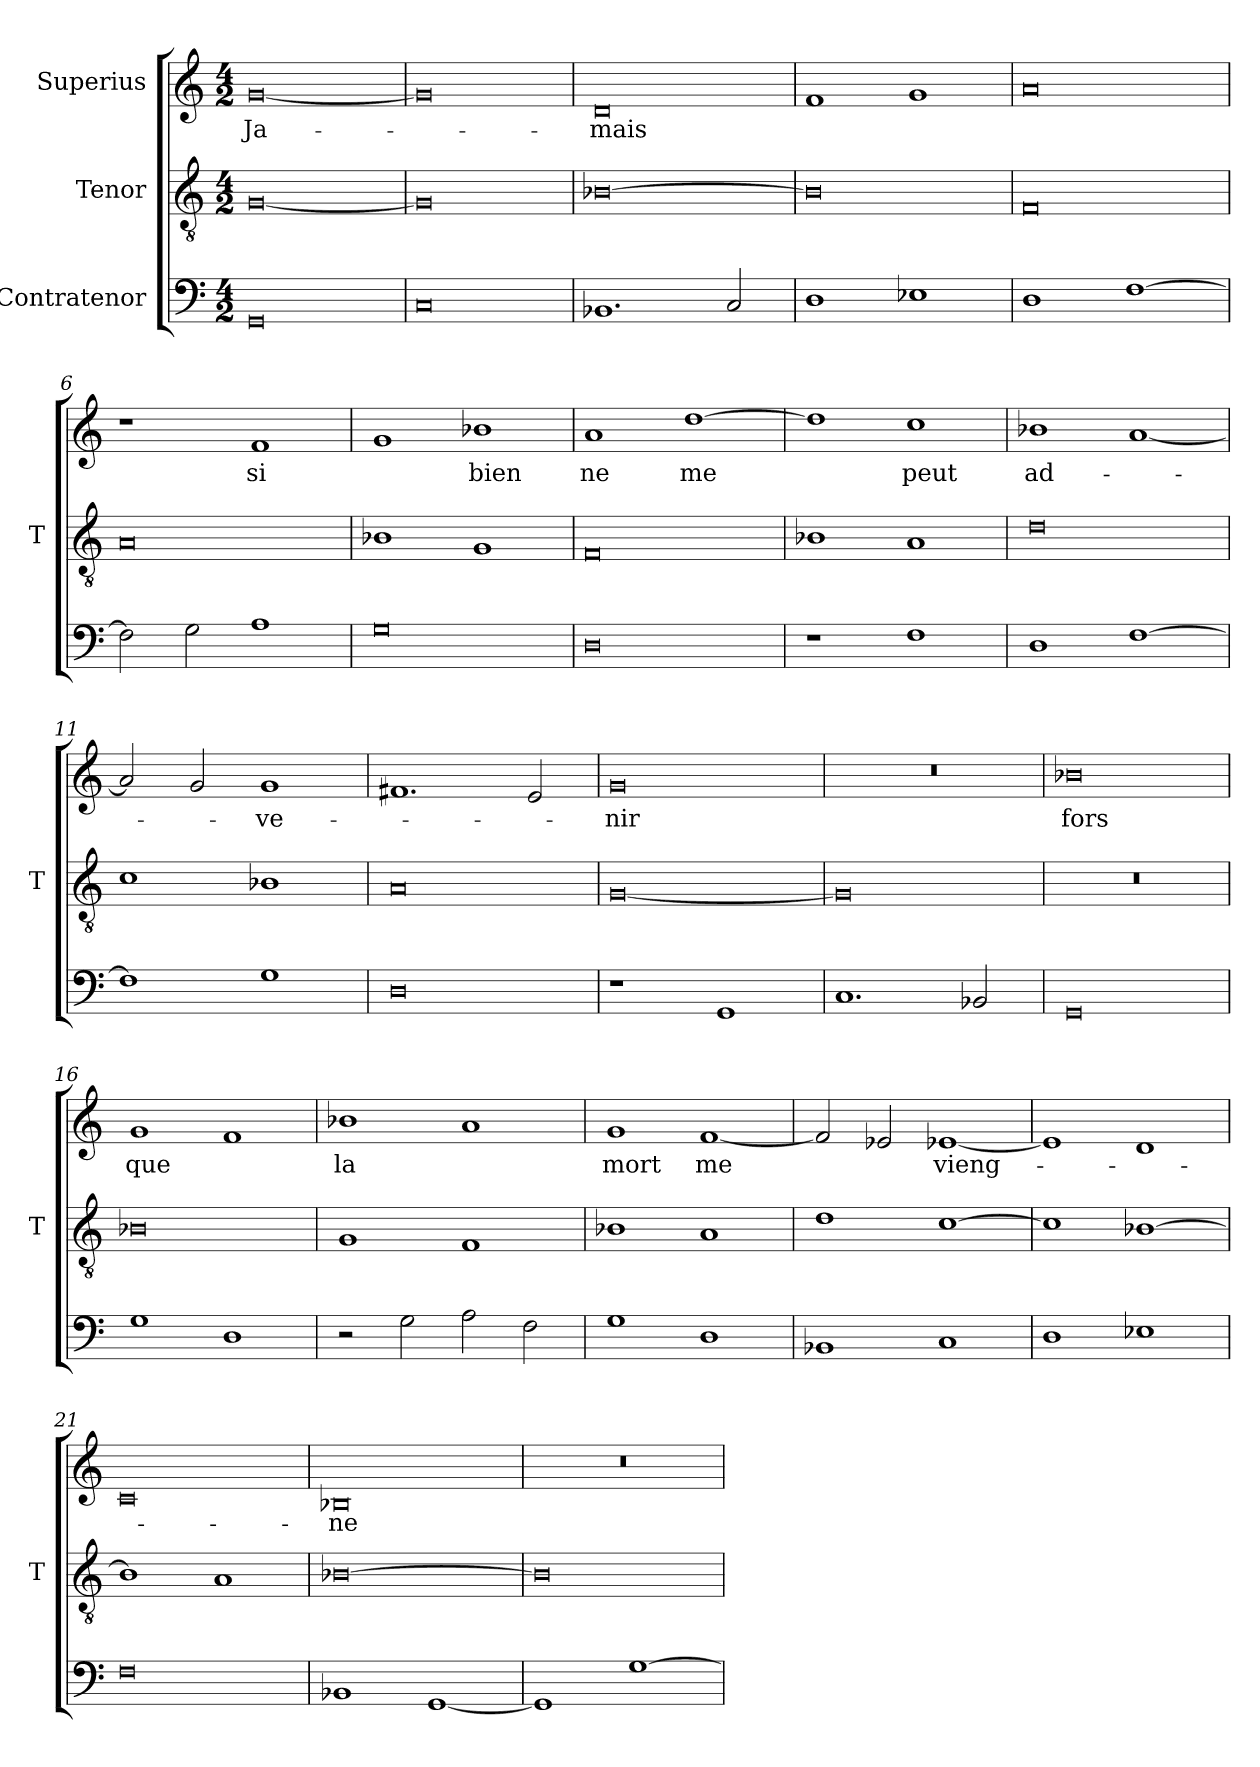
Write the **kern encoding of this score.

**kern	**kern	**kern	**text
*part3	*part2	*part1	*part1
*staff3	*staff2	*staff1	*staff1
*I"Contratenor	*I"Tenor	*I"Superius	*
*	*I'T	*	*
*clefF4	*clefGv2	*clefG2	*
*M4/2	*M4/2	*M4/2	*
=1	=1	=1	=1
0GG	[0G	[0g	Ja-
=2	=2	=2	=2
0C	0G]	0g]	.
=3	=3	=3	=3
1.BB-X	[0B-X	0d	-mais
2C	.	.	.
=4	=4	=4	=4
1D	0B-]	1f	.
1E-X	.	1g	.
=5	=5	=5	=5
1D	0F	0a	.
[1F	.	.	.
=6	=6	=6	=6
2F]	0A	1r	.
2G	.	.	.
1A	.	1f	-si
=7	=7	=7	=7
0G	1B-X	1g	.
.	1G	1b-X	-bien
=8	=8	=8	=8
0D	0F	1a	-ne
.	.	[1dd	-me
=9	=9	=9	=9
1r	1B-X	1dd]	.
1F	1A	1cc	-peut
=10	=10	=10	=10
1D	0d	1b-X	ad-
[1F	.	[1a	.
=11	=11	=11	=11
1F]	1c	2a]	.
.	.	2g	.
1G	1B-X	1g	-ve-
=12	=12	=12	=12
0D	0A	1.f#X	.
.	.	2e	.
=13	=13	=13	=13
1r	[0G	0g	-nir
1GG	.	.	.
=14	=14	=14	=14
1.C	0G]	0r	.
2BB-X	.	.	.
=15	=15	=15	=15
0GG	0r	0b-X	-fors
=16	=16	=16	=16
1G	0B-X	1g	-que
1D	.	1f	.
=17	=17	=17	=17
2r	1G	1b-X	-la
2G	.	.	.
2A	1F	1a	.
2F	.	.	.
=18	=18	=18	=18
1G	1B-X	1g	-mort
1D	1A	[1f	-me
=19	=19	=19	=19
1BB-X	1d	2f]	.
.	.	2e-X	.
1C	[1c	[1e-X	vieng-
=20	=20	=20	=20
1D	1c]	1e-]	.
1E-X	[1B-X	1d	.
=21	=21	=21	=21
0F	1B-]	0c	.
.	1A	.	.
=22	=22	=22	=22
1BB-X	[0B-X	0B-X	-ne
[1GG	.	.	.
=23	=23	=23	=23
1GG]	0B-]	0r	.
[1G	.	.	.
=	=	=	=
*-	*-	*-	*-
